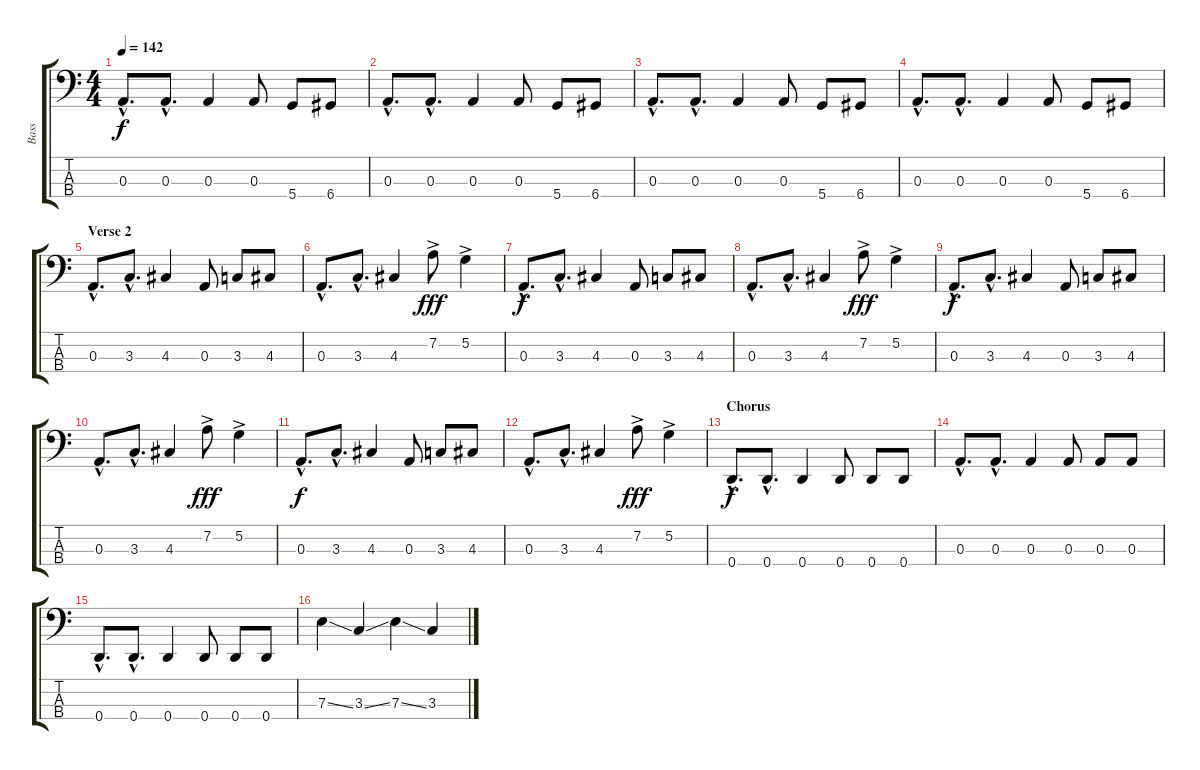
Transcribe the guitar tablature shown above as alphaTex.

\track ("Bass" "Bass") {instrument electricbassfinger}
\staff {score tabs}
\tuning (G2 D2 A1 D1) {hide}
\ts (4 4)
\tempo 142
\clef f4
\ks c
0.3{hac}.8{d dy f} 0.3{hac}.8{d} 0.3.4 0.3.8 5.4.8 6.4.8 |
0.3{hac}.8{d} 0.3{hac}.8{d} 0.3.4 0.3.8 5.4.8 6.4.8 |
0.3{hac}.8{d} 0.3{hac}.8{d} 0.3.4 0.3.8 5.4.8 6.4.8 |
0.3{hac}.8{d} 0.3{hac}.8{d} 0.3.4 0.3.8 5.4.8 6.4.8 |
\section ("" "Verse 2")
0.3{hac}.8{d instrument slapbass1} 3.3{hac}.8{d} 4.3.4 0.3.8 3.3.8 4.3.8 |
0.3{hac}.8{d} 3.3{hac}.8{d} 4.3.4 7.2{ac}.8{dy fff} 5.2{ac}.4 |
0.3{hac}.8{d dy f instrument slapbass1} 3.3{hac}.8{d} 4.3.4 0.3.8 3.3.8 4.3.8 |
0.3{hac}.8{d} 3.3{hac}.8{d} 4.3.4 7.2{ac}.8{dy fff} 5.2{ac}.4 |
0.3{hac}.8{d dy f instrument slapbass1} 3.3{hac}.8{d} 4.3.4 0.3.8 3.3.8 4.3.8 |
0.3{hac}.8{d} 3.3{hac}.8{d} 4.3.4 7.2{ac}.8{dy fff} 5.2{ac}.4 |
0.3{hac}.8{d dy f instrument slapbass1} 3.3{hac}.8{d} 4.3.4 0.3.8 3.3.8 4.3.8 |
0.3{hac}.8{d} 3.3{hac}.8{d} 4.3.4 7.2{ac}.8{dy fff} 5.2{ac}.4 |
\section ("" "Chorus")
0.4{hac}.8{d dy f instrument electricbassfinger} 0.4{hac}.8{d} 0.4.4 0.4.8 0.4.8 0.4.8 |
0.3{hac}.8{d} 0.3{hac}.8{d} 0.3.4 0.3.8 0.3.8 0.3.8 |
0.4{hac}.8{d instrument electricbassfinger} 0.4{hac}.8{d} 0.4.4 0.4.8 0.4.8 0.4.8 |
7.3{ss}.4 3.3{ss}.4 7.3{ss}.4 3.3{ss}.4
